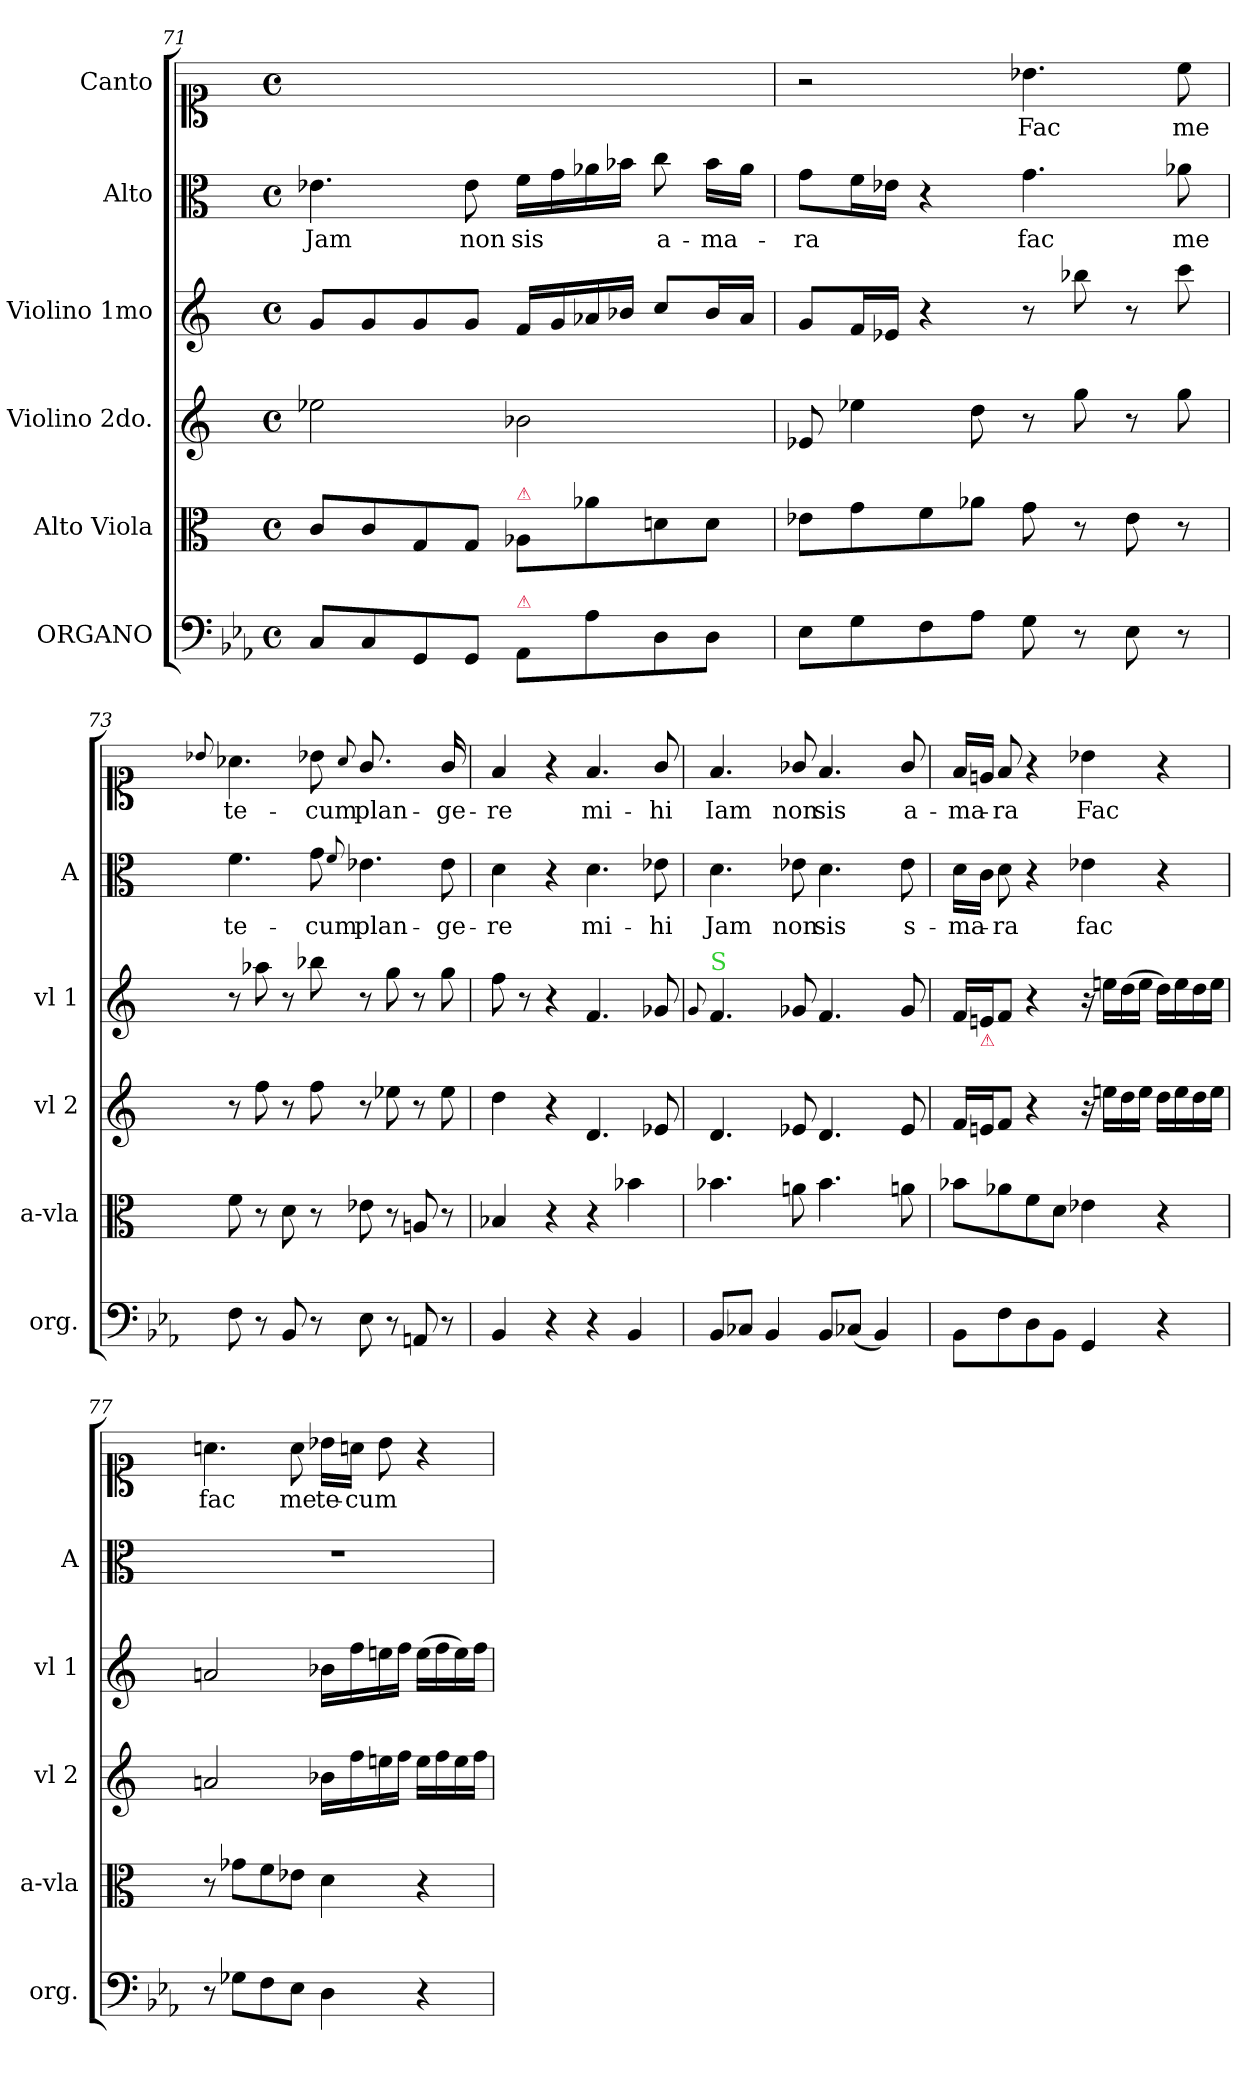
**kern	**kern	**kern	**kern	**kern	**text	**kern	**text
*part6	*part5	*part4	*part3	*part2	*part2	*part1	*part1
*staff6	*staff5	*staff4	*staff3	*staff2	*staff2	*staff1	*staff1
*I"ORGANO	*I"Alto Viola	*I"Violino 2do.	*I"Violino 1mo	*I"Alto	*	*I"Canto	*
*I'org.	*I'a-vla	*I'vl 2	*I'vl 1	*I'A	*	*	*
*clefF4	*clefC3	*clefG2	*clefG2	*clefC3	*	*clefC1	*
*k[b-e-a-]	*	*	*	*	*	*	*
*M4/4	*M4/4	*M4/4	*M4/4	*M4/4	*	*M4/4	*
*met(c)	*met(c)	*met(c)	*met(c)	*met(c)	*	*met(c)	*
=71	=71	=71	=71	=71	=71	=71	=71
8C/L	8c/L	2ee-\	8g/L	4.e-\	Jam	1ryy	.
8C/	8c/	.	8g/	.	.	.	.
8GG/	8G/	.	8g/	.	.	.	.
8GG/J	8G/J	.	8g/J	8e-\	non	.	.
!	!LO:TX:a:color=crimson:t=⚠	!	!	!	!	!	!
!LO:TX:a:color=crimson:t=⚠	!	!	!	!	!	!	!
8AA-/L	8A-/L	2b-\	16f/LL	16f\LL	sis	.	.
.	.	.	16g/	16g\	.	.	.
8A-\	8a-\	.	16a-/	16a-\	.	.	.
.	.	.	16b-/JJ	16b-\JJ	.	.	.
8D\	8dn\	.	8cc/L	8cc\	a-	.	.
8D\J	8d\J	.	16b-/L	16b-\LL	-ma-	.	.
.	.	.	16a-/JJ	16a-\JJ	.	.	.
=72	=72	=72	=72	=72	=72	=72	=72
8E-\L	8e-\L	8e-/	8g/L	8g\L	-ra	2r	.
8G\	8g\	4ee-\	16f/L	16f\L	.	.	.
.	.	.	16e-/JJ	16e-\JJ	.	.	.
8F\	8f\	.	4r	4r	.	.	.
8A-\J	8a-\J	8dd\	.	.	.	.	.
8G\	8g\	8r	8r	4.g\	fac	4.b-\	Fac
8r	8r	8gg\	8bb-\	.	.	.	.
8E-\	8e-\	8r	8r	.	.	.	.
8r	8r	8gg\	8ccc\	8a-\	me	8cc\	me
=73	=73	=73	=73	=73	=73	=73	=73
.	.	.	.	.	.	8qqb-/	.
8F\	8f\	8r	8r	4.f\	te-	4.a-\	te-
8r	8r	8ff\	8aa-\	.	.	.	.
8BB-/	8d\	8r	8r	.	.	.	.
8r	8r	8ff\	8bb-\	8g\	-cum	8b-\	-cum
.	.	.	.	8qqf/	.	8qqa-/	.
!	!	!	!	!	!	!LO:N:vis=8.	!
8E-\	8e-\	8r	8r	4.e-\	plan-	4.g/	plan-
8r	8r	8ee-\	8gg\	.	.	.	.
8AAn/	8An/	8r	8r	.	.	.	.
!	!	!	!	!	!	!LO:N:vis=16	!
8r	8r	8ee-\	8gg\	8e-\	-ge-	8g/	-ge-
=74	=74	=74	=74	=74	=74	=74	=74
4BB-/	4B-/	4dd\	8ff\	4d\	-re	4f/	-re
.	.	.	8r	.	.	.	.
4r	4r	4r	4r	4r	.	4r	.
4r	4r	4.d/	4.f/	4.d\	mi-	4.f/	mi-
4BB-/	4b-\	.	.	.	.	.	.
.	.	8e-/	8g-X/	8e-X\	-hi	8g/	-hi
=75	=75	=75	=75	=75	=75	=75	=75
.	.	.	8qqg/	.	.	.	.
!	!	!	!LO:TX:a:color=limegreen:t=S	!	!	!	!
8BB-/L	4.b-\	4.d/	4.f/	4.d\	Jam	4.f/	Iam
8C-X/J	.	.	.	.	.	.	.
4BB-/	.	.	.	.	.	.	.
.	8an\	8e-/	8g-X/	8e-\	non	8g-X/	non
8BB-/L	4.b-\	4.d/	4.f/	4.d\	sis	4.f/	sis
(8C-X/J	.	.	.	.	.	.	.
4BB-/)	.	.	.	.	.	.	.
.	8an\	8e-/	8g-/	8e-\	s-	8g-/	a-
=76	=76	=76	=76	=76	=76	=76	=76
8BB-\L	8b-\L	16f/LL	16f/LL	16d\LL	-ma-	16f/LL	-ma-
!	!	!	!LO:TX:b:color=crimson:t=⚠	!	!	!	!
.	.	16en/J	16en/J	16c\JJ	.	16en/JJ	.
8F\	8a-X\	8f/J	8f/J	8d\	-ra	8f/	-ra
8D\	8f\	4r	4r	4r	.	4r	.
8BB-\J	8d\J	.	.	.	.	.	.
4GG/	4e-\	16r	16r	4e-\	fac	4b-\	Fac
.	.	16een\LL	16een\LL	.	.	.	.
.	.	16dd\	(16dd\	.	.	.	.
.	.	16ee\JJ	16ee\JJ	.	.	.	.
4r	4r	16dd\LL	16dd\LL)	4r	.	4r	.
.	.	16ee\	16ee\	.	.	.	.
.	.	16dd\	16dd\	.	.	.	.
.	.	16ee\JJ	16ee\JJ	.	.	.	.
=77	=77	=77	=77	=77	=77	=77	=77
8r	8r	2an/	2an/	1r	.	4.an\	fac
8G-X\L	8g-X\L	.	.	.	.	.	.
8F\	8f\	.	.	.	.	.	.
8E-\J	8e-\J	.	.	.	.	8a\	me
4D\	4d\	16b-\LL	16b-\LL	.	.	16b-\LL	te-
.	.	16ff\	16ff\	.	.	16an\JJ	-cum
.	.	16een\	16een\	.	.	8b-\	.
.	.	16ff\JJ	16ff\JJ	.	.	.	.
4r	4r	16ee\LL	(16ee\LL	.	.	4r	.
.	.	16ff\	16ff\	.	.	.	.
.	.	16ee\	16ee\)	.	.	.	.
.	.	16ff\JJ	16ff\JJ	.	.	.	.
=	=	=	=	=	=	=	=
*-	*-	*-	*-	*-	*-	*-	*-
